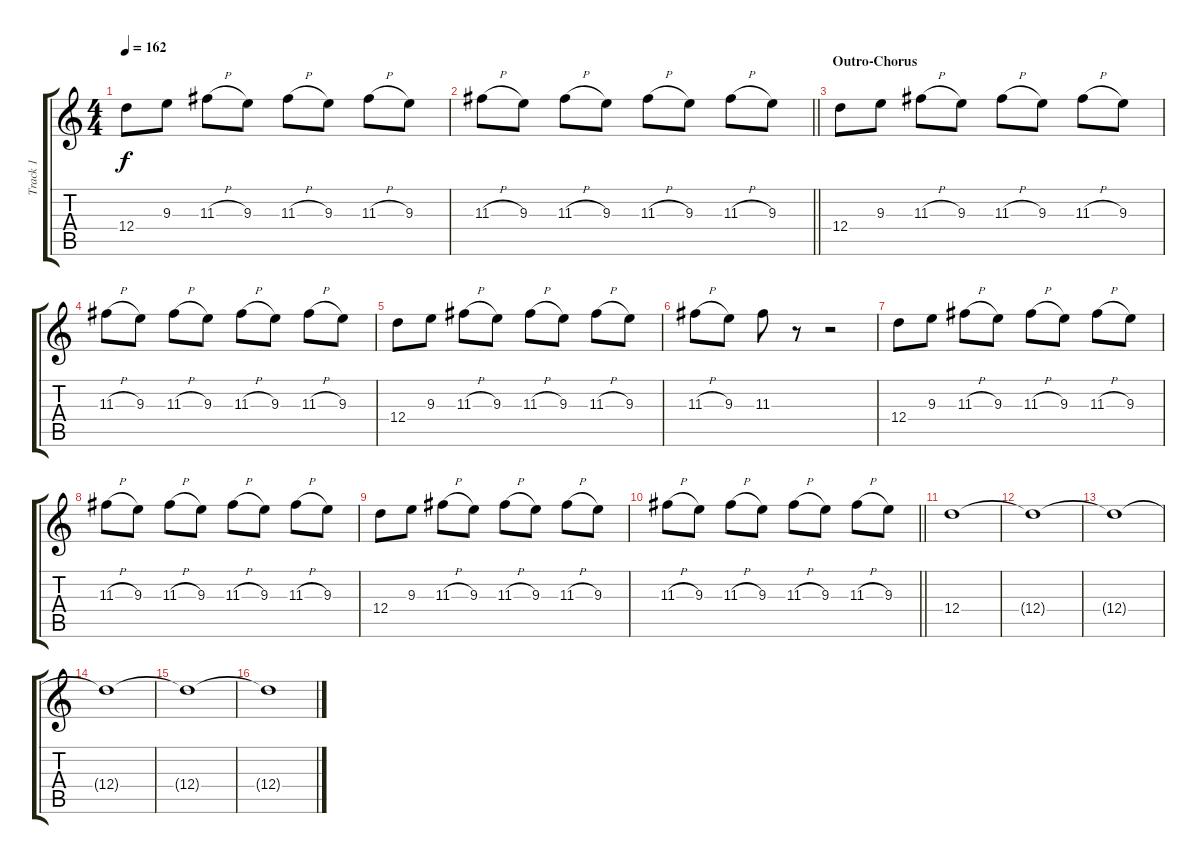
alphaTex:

\track ("Track 1" "Track 1") {instrument distortionguitar}
\staff {score tabs}
\tuning (E4 B3 G3 D3 A2 D2) {hide}
\ts (4 4)
\tempo 162
\clef g2
\ks c
12.4.8{dy f} 9.3.8 11.3{h}.8 9.3.8 11.3{h}.8 9.3.8 11.3{h}.8 9.3.8 |
\barLineRight lightlight
11.3{h}.8 9.3.8 11.3{h}.8 9.3.8 11.3{h}.8 9.3.8 11.3{h}.8 9.3.8 |
\section ("" "Outro-Chorus")
12.4.8 9.3.8 11.3{h}.8 9.3.8 11.3{h}.8 9.3.8 11.3{h}.8 9.3.8 |
11.3{h}.8 9.3.8 11.3{h}.8 9.3.8 11.3{h}.8 9.3.8 11.3{h}.8 9.3.8 |
12.4.8 9.3.8 11.3{h}.8 9.3.8 11.3{h}.8 9.3.8 11.3{h}.8 9.3.8 |
11.3{h}.8 9.3.8 11.3.8 r.8 r.2 |
12.4.8 9.3.8 11.3{h}.8 9.3.8 11.3{h}.8 9.3.8 11.3{h}.8 9.3.8 |
11.3{h}.8 9.3.8 11.3{h}.8 9.3.8 11.3{h}.8 9.3.8 11.3{h}.8 9.3.8 |
12.4.8 9.3.8 11.3{h}.8 9.3.8 11.3{h}.8 9.3.8 11.3{h}.8 9.3.8 |
\barLineRight lightlight
11.3{h}.8 9.3.8 11.3{h}.8 9.3.8 11.3{h}.8 9.3.8 11.3{h}.8 9.3.8 |
12.4.1 |
12.4{t}.1 |
12.4{t}.1 |
12.4{t}.1 |
12.4{t}.1 |
12.4{t}.1
